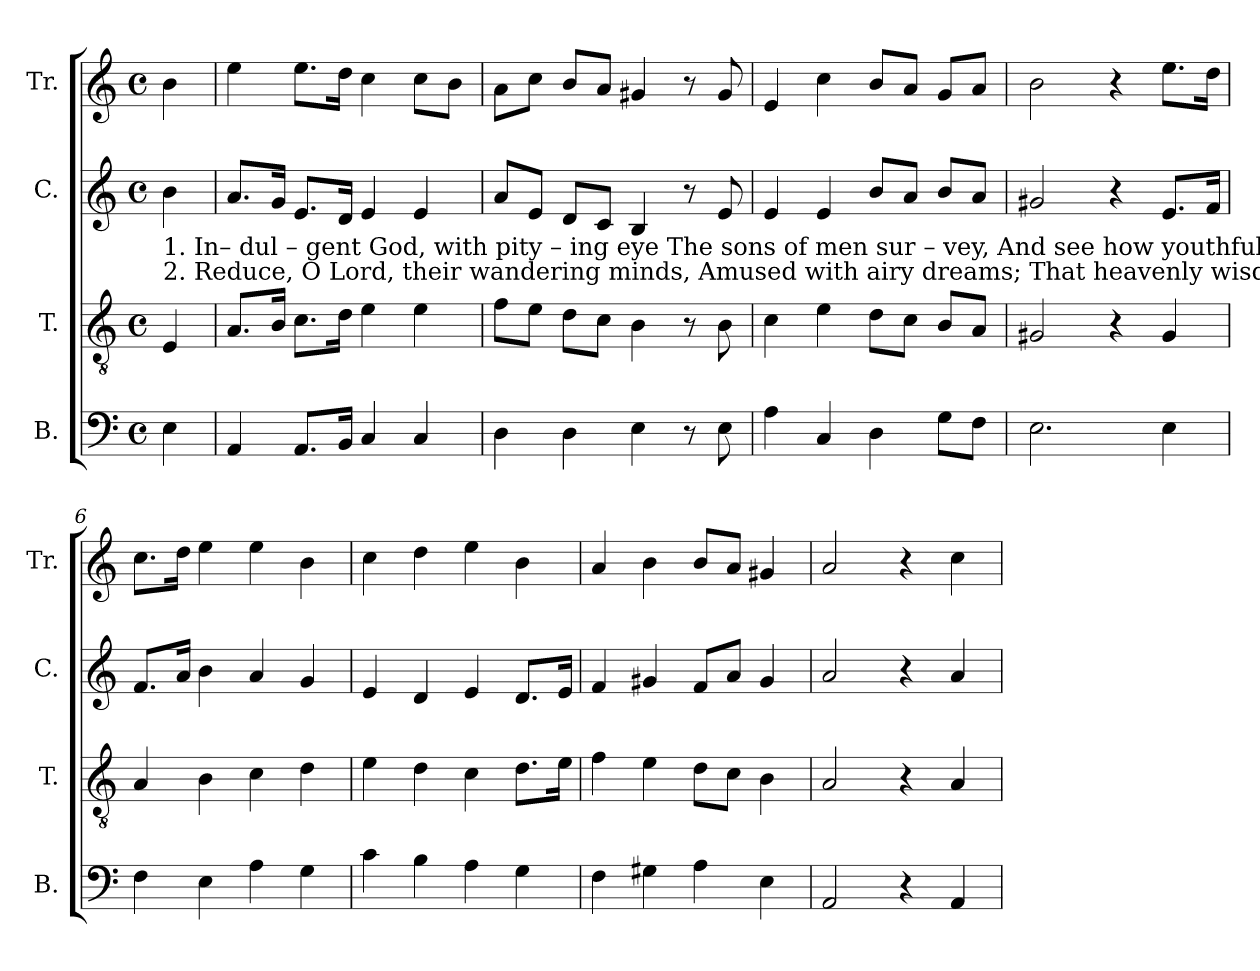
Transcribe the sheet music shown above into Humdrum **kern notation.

**kern	**kern	**kern	**kern
*part4	*part3	*part2	*part1
*staff4	*staff3	*staff2	*staff1
*I"B.	*I"T.	*I"C.	*I"Tr.
*I'B.	*I'T.	*I'C.	*I'Tr.
*clefF4	*clefGv2	*clefG2	*clefG2
*k[]	*k[]	*k[]	*k[]
*M4/4	*M4/4	*M4/4	*M4/4
*met(c)	*met(c)	*met(c)	*met(c)
*MM100	*MM100	*MM100	*MM100
=1	=1	=1	=1
!	!	!LO:TX:b:t=1. In– dul – gent  God, with  pity – ing   eye     The sons of men sur – vey,    And see how youthful sinners sport  In a destructive way. Ten thousand dangers	!
!	!	!LO:TX:b:t=2. Reduce, O Lord, their wandering minds,   Amused with airy dreams;  That heavenly wisdom may dispell  Their visionary schemes.   With holy caution	!
4E!\	4E!/	4b!\	4b!\
=2	=2	=2	=2
4AA!/	8.A!/L	8.a!/L	4ee!\
.	16B!/Jk	16g!/Jk	.
8.AA!/L	8.c!\L	8.e!/L	8.ee!\L
16BB!/Jk	16d!\Jk	16d!/Jk	16dd!\Jk
4C!/	4e!\	4e!/	4cc!\
4C!/	4e!\	4e!/	8cc!\L
.	.	.	8b!\J
=3	=3	=3	=3
4D!\	8f!\L	8a!/L	8a!\L
.	8e!\J	8e!/J	8cc!\J
4D!\	8d!\L	8d!/L	8b!/L
.	8c!\J	8c!/J	8a!/J
4E!\	4B!\	4B!/	4g#X!/
8r	8r	8r	8r
8E!\	8B!\	8e!/	8g#!/
=4	=4	=4	=4
4A!\	4c!\	4e!/	4e!/
4C!/	4e!\	4e!/	4cc!\
4D!\	8d!\L	8b!/L	8b!/L
.	8c!\J	8a!/J	8a!/J
8G!\L	8B!/L	8b!/L	8g!/L
8F!\J	8A!/J	8a!/J	8a!/J
=5	=5	=5	=5
2.E!\	2G#X!/	2g#X!/	2b!\
.	4r	4r	4r
4E!\	4G#!/	8.e!/L	8.ee!\L
.	.	16f!/Jk	16dd!\Jk
=6	=6	=6	=6
4F!\	4A!/	8.f!/L	8.cc!\L
.	.	16a!/Jk	16dd!\Jk
4E!\	4B!\	4b!\	4ee!\
4A!\	4c!\	4a!/	4ee!\
4G!\	4d!\	4g!/	4b!\
=7	=7	=7	=7
4c!\	4e!\	4e!/	4cc!\
4B!\	4d!\	4d!/	4dd!\
4A!\	4c!\	4e!/	4ee!\
4G!\	8.d!\L	8.d!/L	4b!\
.	16e!\Jk	16e!/Jk	.
=8	=8	=8	=8
4F!\	4f!\	4f!/	4a!/
4G#X!\	4e!\	4g#X!/	4b!\
4A!\	8d!\L	8f!/L	8b!/L
.	8c!\J	8a!/J	8a!/J
4E!\	4B!\	4g#!/	4g#X!/
=9	=9	=9	=9
2AA!/	2A!/	2a!/	2a!/
4r	4r	4r	4r
4AA!/	4A!/	4a!/	4cc!\
=	=	=	=
*-	*-	*-	*-
